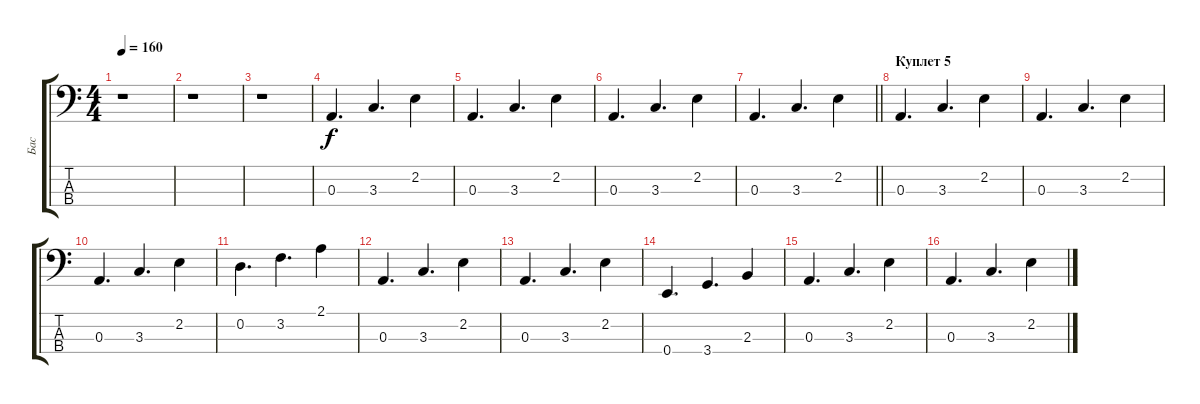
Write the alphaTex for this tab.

\track ("Бас" "Бас") {instrument electricbassfinger}
\staff {score tabs}
\tuning (G2 D2 A1 E1) {hide}
\ts (4 4)
\tempo 160
\clef f4
\ks c
r.1{dy f} |
r.1 |
r.1 |
0.3.4{d} 3.3.4{d} 2.2.4 |
0.3.4{d} 3.3.4{d} 2.2.4 |
0.3.4{d} 3.3.4{d} 2.2.4 |
\barLineRight lightlight
0.3.4{d} 3.3.4{d} 2.2.4 |
\section ("" "Куплет 5")
0.3.4{d} 3.3.4{d} 2.2.4 |
0.3.4{d} 3.3.4{d} 2.2.4 |
0.3.4{d} 3.3.4{d} 2.2.4 |
0.2.4{d} 3.2.4{d} 2.1.4 |
0.3.4{d} 3.3.4{d} 2.2.4 |
0.3.4{d} 3.3.4{d} 2.2.4 |
0.4.4{d} 3.4.4{d} 2.3.4 |
0.3.4{d} 3.3.4{d} 2.2.4 |
0.3.4{d} 3.3.4{d} 2.2.4
